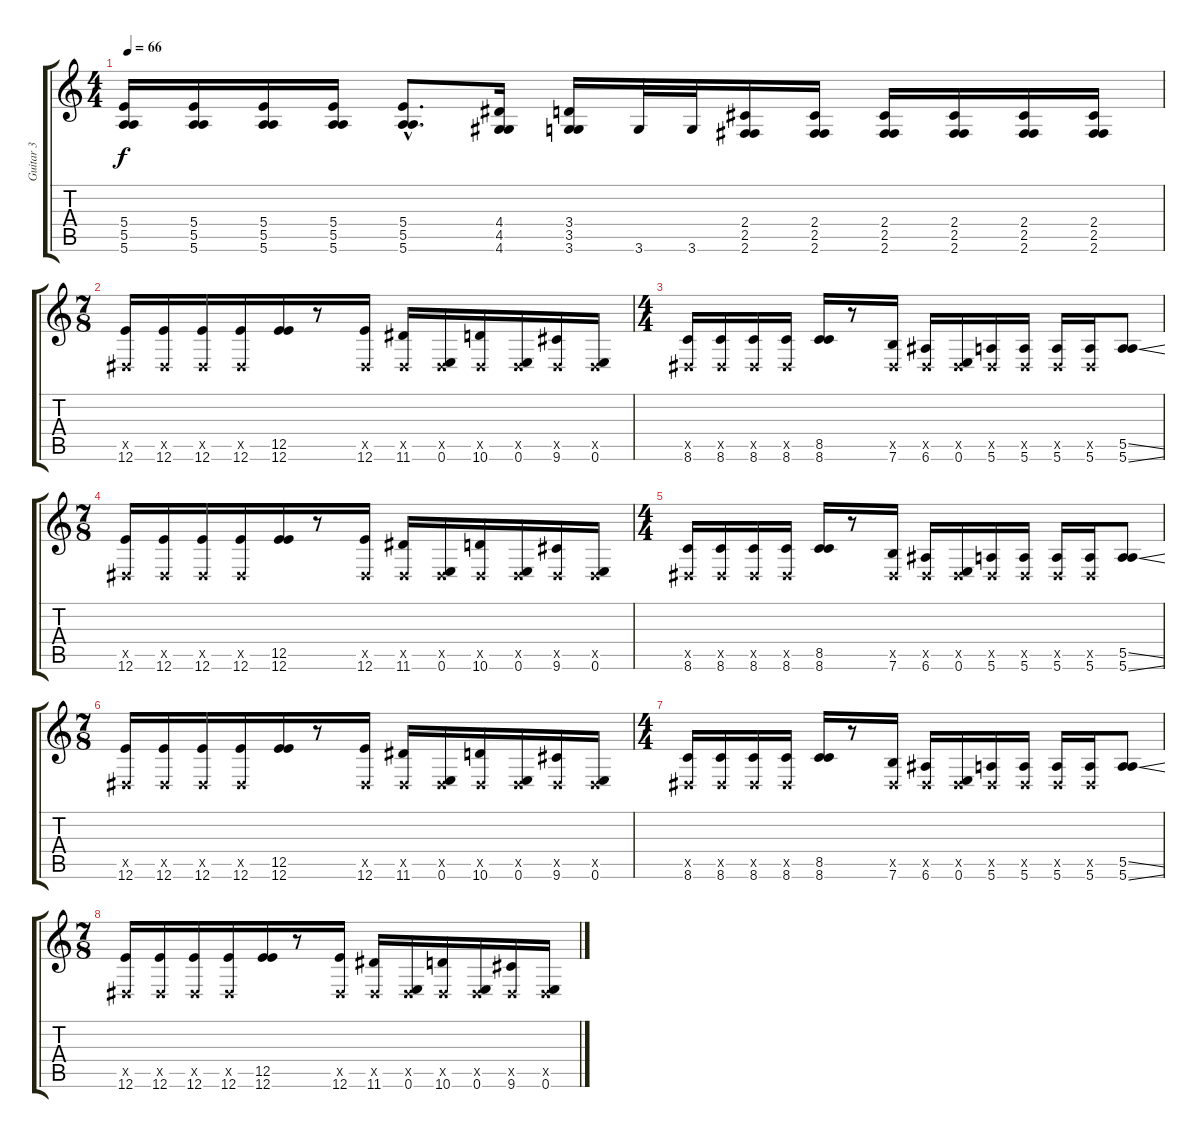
\track ("Guitar 3" "Guitar 3") {instrument overdrivenguitar}
\staff {score tabs}
\tuning (B3 B3 B3 B2 E2 E2) {hide}
\ts (4 4)
\tempo 66
\clef g2
\ks c
(5.4 5.5 5.6).16{dy f} (5.4 5.5 5.6).16 (5.4 5.5 5.6).16 (5.4 5.5 5.6).16 (5.4{hac} 5.5{hac} 5.6{hac}).8{d} (4.4 4.5 4.6).16 (3.4 3.5 3.6).16 3.6.32 3.6.32 (2.4 2.5 2.6).16 (2.4 2.5 2.6).16 (2.4 2.5 2.6).16 (2.4 2.5 2.6).16 (2.4 2.5 2.6).16 (2.4 2.5 2.6).16 |
\ts (7 8)
(-1.5{x} 12.6).16{volume 10} (-1.5{x} 12.6).16 (-1.5{x} 12.6).16 (-1.5{x} 12.6).16 (12.5 12.6).16 r.8 (-1.5{x} 12.6).16 (-1.5{x} 11.6).16 (-1.5{x} 0.6).16 (-1.5{x} 10.6).16 (-1.5{x} 0.6).16 (-1.5{x} 9.6).16 (-1.5{x} 0.6).16 |
\ts (4 4)
(-1.5{x} 8.6).16 (-1.5{x} 8.6).16 (-1.5{x} 8.6).16 (-1.5{x} 8.6).16 (8.5 8.6).16 r.8 (-1.5{x} 7.6).16 (-1.5{x} 6.6).16 (-1.5{x} 0.6).16 (-1.5{x} 5.6).16 (-1.5{x} 5.6).16 (-1.5{x} 5.6).16 (-1.5{x} 5.6).16 (5.5{ss} 5.6{ss}).8 |
\ts (7 8)
(-1.5{x} 12.6).16 (-1.5{x} 12.6).16 (-1.5{x} 12.6).16 (-1.5{x} 12.6).16 (12.5 12.6).16 r.8 (-1.5{x} 12.6).16 (-1.5{x} 11.6).16 (-1.5{x} 0.6).16 (-1.5{x} 10.6).16 (-1.5{x} 0.6).16 (-1.5{x} 9.6).16 (-1.5{x} 0.6).16 |
\ts (4 4)
(-1.5{x} 8.6).16 (-1.5{x} 8.6).16 (-1.5{x} 8.6).16 (-1.5{x} 8.6).16 (8.5 8.6).16 r.8 (-1.5{x} 7.6).16 (-1.5{x} 6.6).16 (-1.5{x} 0.6).16 (-1.5{x} 5.6).16 (-1.5{x} 5.6).16 (-1.5{x} 5.6).16 (-1.5{x} 5.6).16 (5.5{ss} 5.6{ss}).8 |
\ts (7 8)
(-1.5{x} 12.6).16 (-1.5{x} 12.6).16 (-1.5{x} 12.6).16 (-1.5{x} 12.6).16 (12.5 12.6).16 r.8 (-1.5{x} 12.6).16 (-1.5{x} 11.6).16 (-1.5{x} 0.6).16 (-1.5{x} 10.6).16 (-1.5{x} 0.6).16 (-1.5{x} 9.6).16 (-1.5{x} 0.6).16 |
\ts (4 4)
(-1.5{x} 8.6).16 (-1.5{x} 8.6).16 (-1.5{x} 8.6).16 (-1.5{x} 8.6).16 (8.5 8.6).16 r.8 (-1.5{x} 7.6).16 (-1.5{x} 6.6).16 (-1.5{x} 0.6).16 (-1.5{x} 5.6).16 (-1.5{x} 5.6).16 (-1.5{x} 5.6).16 (-1.5{x} 5.6).16 (5.5{ss} 5.6{ss}).8 |
\ts (7 8)
(-1.5{x} 12.6).16 (-1.5{x} 12.6).16 (-1.5{x} 12.6).16 (-1.5{x} 12.6).16 (12.5 12.6).16 r.8 (-1.5{x} 12.6).16 (-1.5{x} 11.6).16 (-1.5{x} 0.6).16 (-1.5{x} 10.6).16 (-1.5{x} 0.6).16 (-1.5{x} 9.6).16 (-1.5{x} 0.6).16
